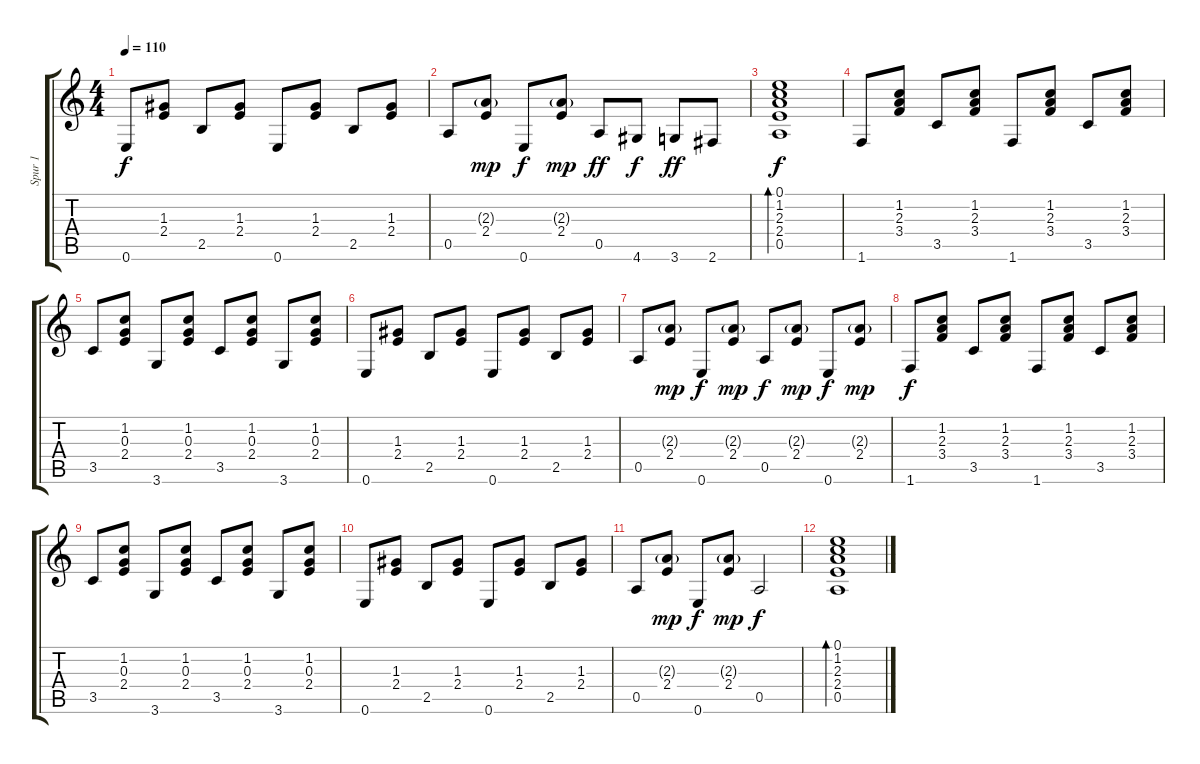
\track ("Spur 1" "Spur 1") {instrument acousticguitarsteel}
\staff {score tabs}
\tuning (E4 B3 G3 D3 A2 E2) {hide}
\ts (4 4)
\tempo 110
\clef g2
\ks c
0.6.8{dy f} (1.3 2.4).8 2.5.8 (1.3 2.4).8 0.6.8 (1.3 2.4).8 2.5.8 (1.3 2.4).8 |
0.5.8 (2.3{g} 2.4).8{dy mp} 0.6.8{dy f} (2.3{g} 2.4).8{dy mp} 0.5.8{dy ff} 4.6.8{dy f} 3.6.8{dy ff} 2.6.8 |
(0.1 1.2 2.3 2.4 0.5).1{bd 240 dy f} |
1.6.8 (1.2 2.3 3.4).8 3.5.8 (1.2 2.3 3.4).8 1.6.8 (1.2 2.3 3.4).8 3.5.8 (1.2 2.3 3.4).8 |
3.5.8 (1.2 0.3 2.4).8 3.6.8 (1.2 0.3 2.4).8 3.5.8 (1.2 0.3 2.4).8 3.6.8 (1.2 0.3 2.4).8 |
0.6.8 (1.3 2.4).8 2.5.8 (1.3 2.4).8 0.6.8 (1.3 2.4).8 2.5.8 (1.3 2.4).8 |
0.5.8 (2.3{g} 2.4).8{dy mp} 0.6.8{dy f} (2.3{g} 2.4).8{dy mp} 0.5.8{dy f} (2.3{g} 2.4).8{dy mp} 0.6.8{dy f} (2.3{g} 2.4).8{dy mp} |
1.6.8{dy f} (1.2 2.3 3.4).8 3.5.8 (1.2 2.3 3.4).8 1.6.8 (1.2 2.3 3.4).8 3.5.8 (1.2 2.3 3.4).8 |
3.5.8 (1.2 0.3 2.4).8 3.6.8 (1.2 0.3 2.4).8 3.5.8 (1.2 0.3 2.4).8 3.6.8 (1.2 0.3 2.4).8 |
0.6.8 (1.3 2.4).8 2.5.8 (1.3 2.4).8 0.6.8 (1.3 2.4).8 2.5.8 (1.3 2.4).8 |
0.5.8 (2.3{g} 2.4).8{dy mp} 0.6.8{dy f} (2.3{g} 2.4).8{dy mp} 0.5.2{dy f} |
(0.1 1.2 2.3 2.4 0.5).1{bd 240}
